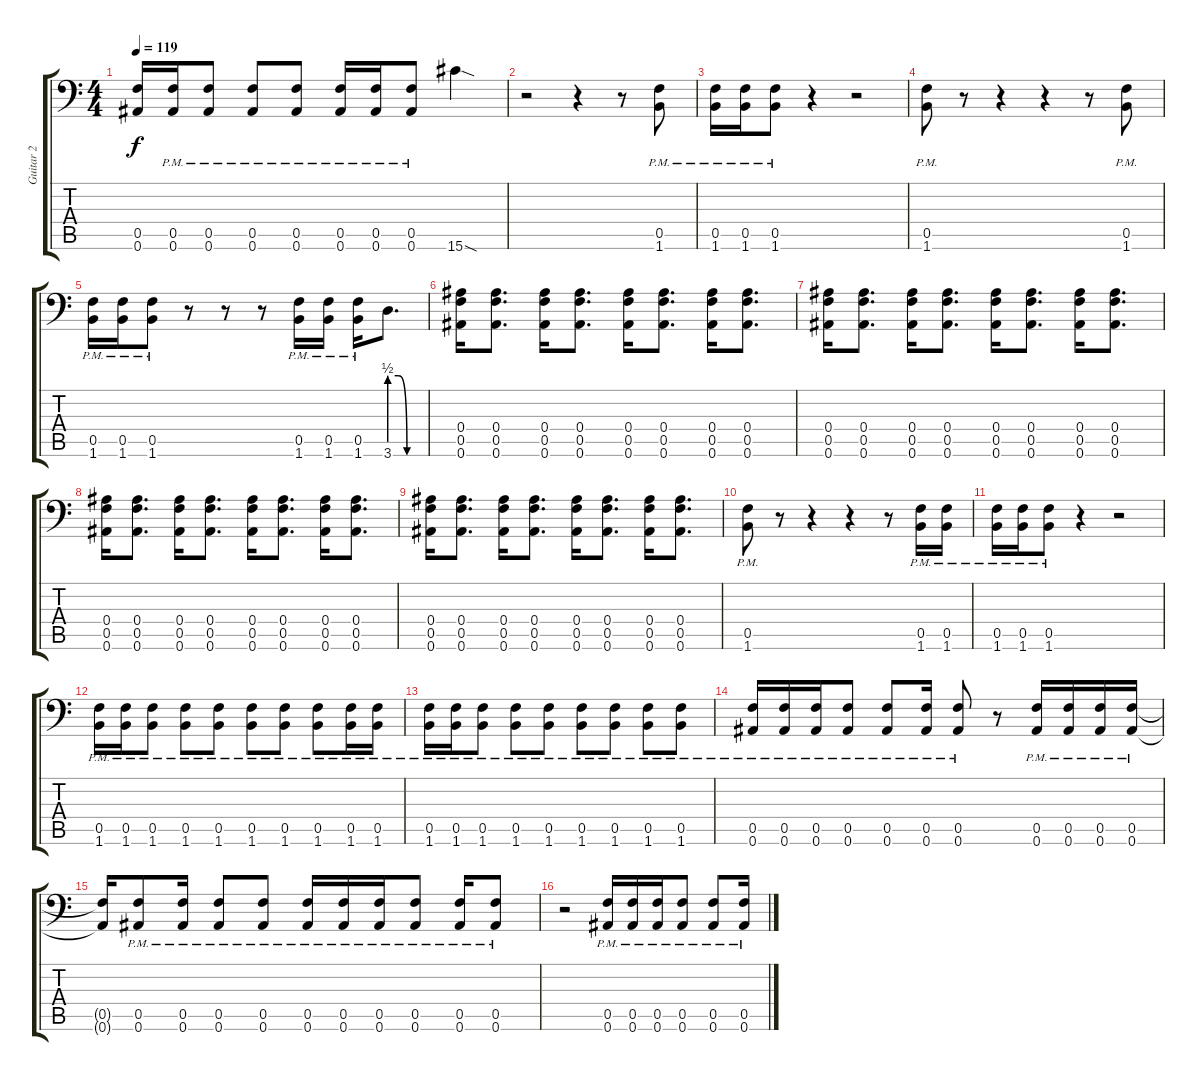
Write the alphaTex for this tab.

\track ("Guitar 2" "Guitar 2") {instrument distortionguitar}
\staff {score tabs}
\tuning (C4 G3 Eb3 Bb2 F2 Bb1) {hide}
\ts (4 4)
\tempo 119
\clef f4
\ks c
(0.5{t} 0.6{t}).16{dy f} (0.5{pm} 0.6{pm}).16 (0.5{pm} 0.6{pm}).8 (0.5{pm} 0.6{pm}).8 (0.5{pm} 0.6{pm}).8 (0.5{pm} 0.6{pm}).16 (0.5{pm} 0.6{pm}).16 (0.5{pm} 0.6{pm}).8 15.6{sod}.4 |
r.2 r.4 r.8 (0.5{pm} 1.6{pm}).8 |
(0.5{pm} 1.6{pm}).16 (0.5{pm} 1.6{pm}).16 (0.5{pm} 1.6{pm}).8 r.4 r.2 |
(0.5{pm} 1.6{pm}).8 r.8 r.4 r.4 r.8 (0.5{pm} 1.6{pm}).8 |
(0.5{pm} 1.6{pm}).16 (0.5{pm} 1.6{pm}).16 (0.5{pm} 1.6{pm}).8 r.8 r.8 r.8 (0.5{pm} 1.6{pm}).16 (0.5{pm} 1.6{pm}).16 (0.5{pm} 1.6{pm}).16 3.6{be (custom 0 2 15 2 30 0 60 0)}.8{d} |
(0.4 0.5 0.6).16 (0.4 0.5 0.6).8{d} (0.4 0.5 0.6).16 (0.4 0.5 0.6).8{d} (0.4 0.5 0.6).16 (0.4 0.5 0.6).8{d} (0.4 0.5 0.6).16 (0.4 0.5 0.6).8{d} |
(0.4 0.5 0.6).16 (0.4 0.5 0.6).8{d} (0.4 0.5 0.6).16 (0.4 0.5 0.6).8{d} (0.4 0.5 0.6).16 (0.4 0.5 0.6).8{d} (0.4 0.5 0.6).16 (0.4 0.5 0.6).8{d} |
(0.4 0.5 0.6).16 (0.4 0.5 0.6).8{d} (0.4 0.5 0.6).16 (0.4 0.5 0.6).8{d} (0.4 0.5 0.6).16 (0.4 0.5 0.6).8{d} (0.4 0.5 0.6).16 (0.4 0.5 0.6).8{d} |
(0.4 0.5 0.6).16 (0.4 0.5 0.6).8{d} (0.4 0.5 0.6).16 (0.4 0.5 0.6).8{d} (0.4 0.5 0.6).16 (0.4 0.5 0.6).8{d} (0.4 0.5 0.6).16 (0.4 0.5 0.6).8{d} |
(0.5{pm} 1.6{pm}).8 r.8 r.4 r.4 r.8 (0.5{pm} 1.6{pm}).16 (0.5{pm} 1.6{pm}).16 |
(0.5{pm} 1.6{pm}).16 (0.5{pm} 1.6{pm}).16 (0.5{pm} 1.6{pm}).8 r.4 r.2 |
(0.5{pm} 1.6{pm}).16 (0.5{pm} 1.6{pm}).16 (0.5{pm} 1.6{pm}).8 (0.5{pm} 1.6{pm}).8 (0.5{pm} 1.6{pm}).8 (0.5{pm} 1.6{pm}).8 (0.5{pm} 1.6{pm}).8 (0.5{pm} 1.6{pm}).8 (0.5{pm} 1.6{pm}).16 (0.5{pm} 1.6{pm}).16 |
(0.5{pm} 1.6{pm}).16 (0.5{pm} 1.6{pm}).16 (0.5{pm} 1.6{pm}).8 (0.5{pm} 1.6{pm}).8 (0.5{pm} 1.6{pm}).8 (0.5{pm} 1.6{pm}).8 (0.5{pm} 1.6{pm}).8 (0.5{pm} 1.6{pm}).8 (0.5{pm} 1.6{pm}).8 |
(0.5{pm} 0.6{pm}).16 (0.5{pm} 0.6{pm}).16 (0.5{pm} 0.6{pm}).16 (0.5{pm} 0.6{pm}).8 (0.5{pm} 0.6{pm}).8 (0.5{pm} 0.6{pm}).16 (0.5{pm} 0.6{pm}).8 r.8 (0.5{pm} 0.6{pm}).16 (0.5{pm} 0.6{pm}).16 (0.5{pm} 0.6{pm}).16 (0.5{pm} 0.6{pm}).16 |
(0.5{t} 0.6{t}).16 (0.5{pm} 0.6{pm}).8 (0.5{pm} 0.6{pm}).16 (0.5{pm} 0.6{pm}).8 (0.5{pm} 0.6{pm}).8 (0.5{pm} 0.6{pm}).16 (0.5{pm} 0.6{pm}).16 (0.5{pm} 0.6{pm}).16 (0.5{pm} 0.6{pm}).8 (0.5{pm} 0.6{pm}).16 (0.5{pm} 0.6{pm}).8 |
r.2 (0.5{pm} 0.6{pm}).16 (0.5{pm} 0.6{pm}).16 (0.5{pm} 0.6{pm}).16 (0.5{pm} 0.6{pm}).8 (0.5{pm} 0.6{pm}).8 (0.5{pm} 0.6{pm}).16
